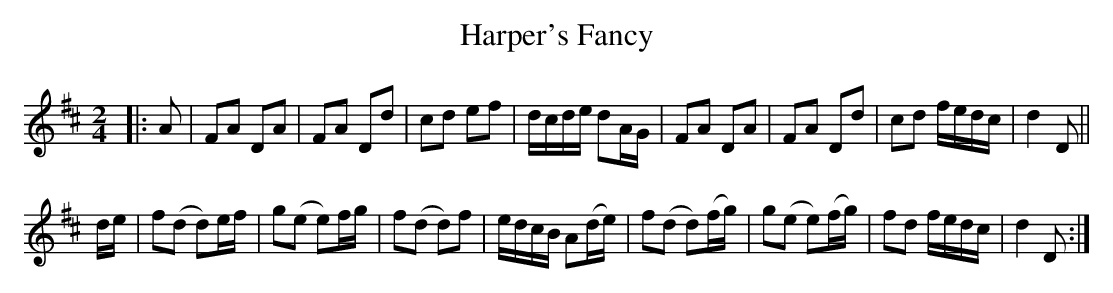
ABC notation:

X:1
T:Harper's Fancy
M:2/4
L:1/8
K:D
|:A|\
FA DA| FA Dd| cd ef| d/c/d/e/ dA/G/|\
FA DA| FA Dd| cd f/e/d/c/| d2D||
d/e/|\
f(d d)e/f/| g(e e)f/g/| f(d d)f| e/d/c/B/ A(d/e/)|\
f(d d)(f/g/)| g(e e)(f/g/)| fd f/e/d/c/| d2D:|
